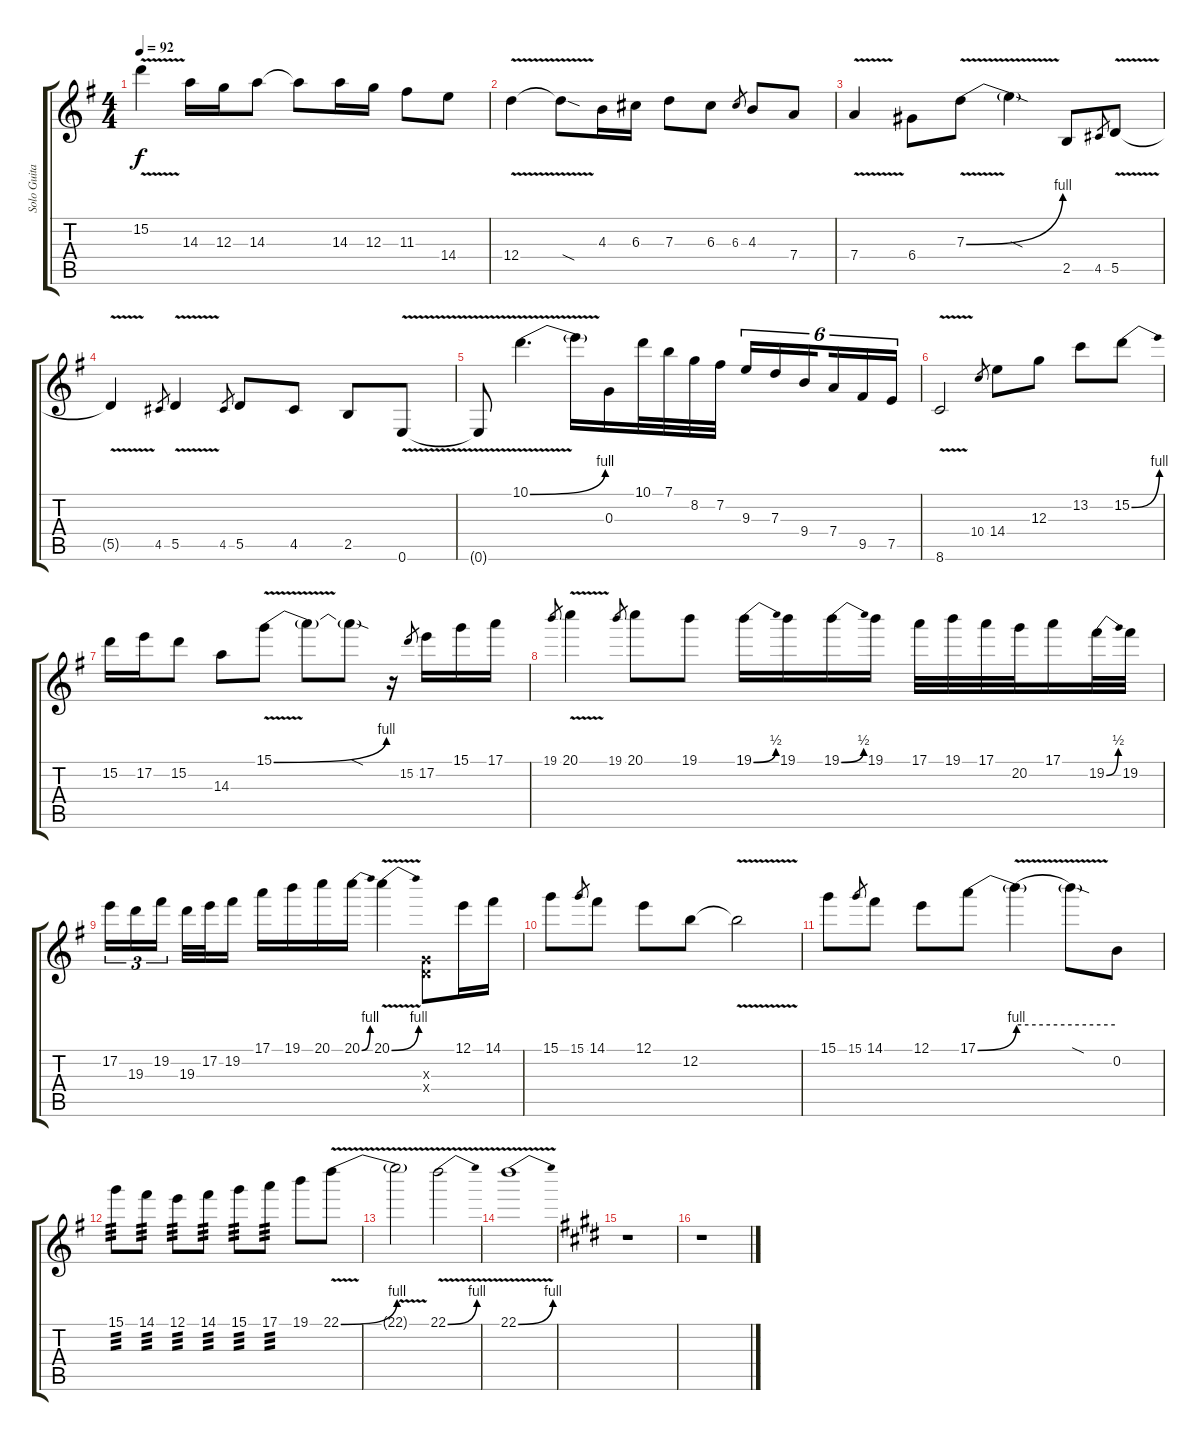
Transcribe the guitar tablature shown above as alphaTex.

\track ("Solo Guitar" "Solo Guita") {instrument overdrivenguitar}
\staff {score tabs}
\tuning (E4 B3 G3 D3 A2 E2) {hide}
\ts (4 4)
\tempo 92
\clef g2
\ks g
15.2{v}.4{dy f} 14.3.16 12.3.16 14.3.8 14.3{t}.8 14.3.16 12.3.16 11.3.8 14.4.8 |
12.4{v}.4 12.4{sod t}.8 4.3.16 6.3.16 7.3.8 6.3.8 6.3.8{gr} 4.3.8 7.4.8 |
7.4{v}.4 6.4.8 7.3{be (bend 0 0 60 4) v}.8 7.3{sod t}.4 2.5.8 4.5.8{gr} 5.5{v}.8 |
5.5{t}.4 4.5.8{gr} 5.5{v}.4 4.5.8{gr} 5.5.8 4.5.8 2.5.8 0.6{v}.8 |
0.6{t}.8 10.1{be (bend 0 0 60 4) v}.4{d} 10.1{t}.16 0.3.16 10.1.32 7.1.32 8.2.32 7.2.32 9.3.16{tu (6 4)} 7.3.16{tu (6 4)} 9.4.16{tu (6 4) beam splitsecondary} 7.4.16{tu (6 4)} 9.5.16{tu (6 4)} 7.5.16{tu (6 4)} |
8.6{v}.2 10.4.8{gr} 14.4.8 12.3.8 13.2.8 15.2{be (bend 0 0 60 4)}.8 |
15.2.16 17.2.16 15.2.8 14.3.8 15.1{be (bend 0 0 60 4) v}.8 15.1{t}.8 15.1{sod t}.8 r.16 15.2.8{gr} 17.2.16 15.1.16 17.1.16 |
19.1.8{gr} 20.1{v}.4 19.1.8{gr} 20.1.8 19.1.8 19.1{be (bend 0 0 60 2)}.16 19.1.16 19.1{be (bend 0 0 60 2)}.16 19.1.16 17.1.32 19.1.32 17.1.32 20.2.32 17.1.16 19.2{be (bend 0 0 60 2)}.32 19.2.32 |
17.2.16{tu (3 2)} 19.3.16{tu (3 2)} 19.2.16{tu (3 2) beam splitsecondary} 19.3.32 17.2.32 19.2.16 17.1.16 19.1.16 20.1.16 20.1{be (bend 0 0 60 4)}.16 20.1{be (bend 0 0 60 4) v}.4 (0.3{x} 0.4{x}).8 12.1.16 14.1.16 |
15.1.8 15.1.8{gr} 14.1.8 12.1.8 12.2.8 12.2{v t}.2 |
15.1.8 15.1.8{gr} 14.1.8 12.1.8 17.1{be (bend 0 0 60 4)}.8 17.1{be (hold 0 4 60 4) v t}.4 17.1{sod t}.8 0.2.8 |
15.1.8{tp 3} 14.1.8{tp 3} 12.1.8{tp 3} 14.1.8{tp 3} 15.1.8{tp 3} 17.1.8{tp 3} 19.1.8 22.1{be (bend 0 0 60 4) v}.8 |
22.1{v t}.2 22.1{be (bend 0 0 60 4) v}.2 |
22.1{be (bend 0 0 60 4) v}.1 |
\ks e
r.1 |
r.1
